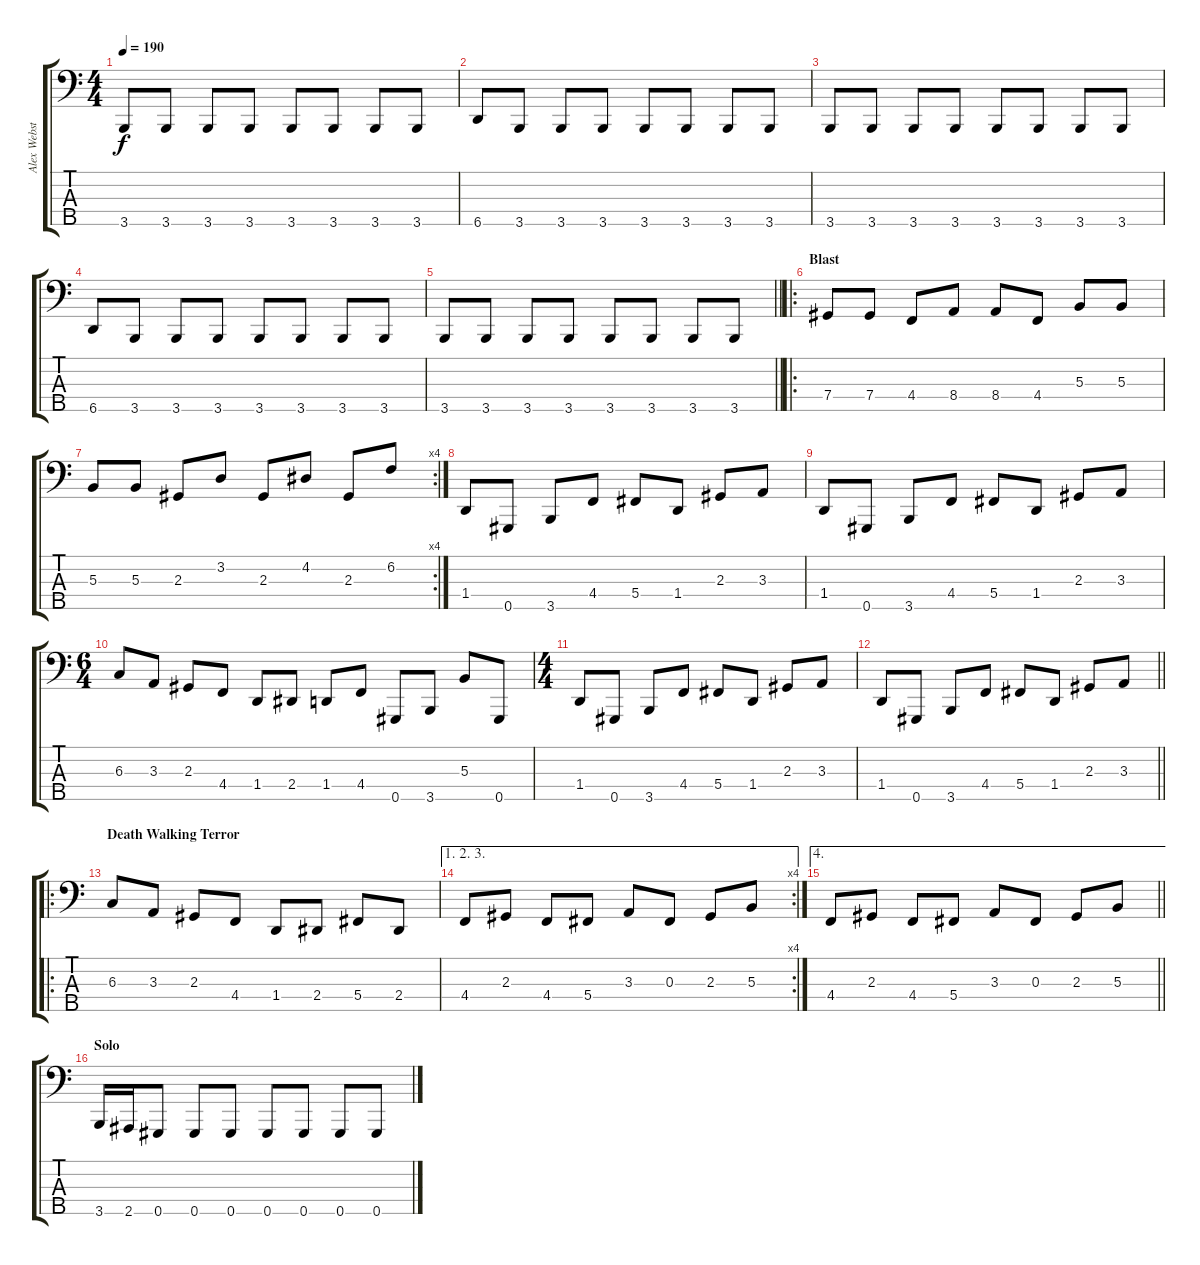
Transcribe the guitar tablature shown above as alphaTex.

\track ("Alex Webster" "Alex Webst") {instrument electricbassfinger}
\staff {score tabs}
\tuning (E2 B1 Gb1 Db1 Ab0) {hide}
\ts (4 4)
\tempo 190
\clef f4
\ks c
3.5.8{dy f} 3.5.8 3.5.8 3.5.8 3.5.8 3.5.8 3.5.8 3.5.8 |
6.5.8 3.5.8 3.5.8 3.5.8 3.5.8 3.5.8 3.5.8 3.5.8 |
3.5.8 3.5.8 3.5.8 3.5.8 3.5.8 3.5.8 3.5.8 3.5.8 |
6.5.8 3.5.8 3.5.8 3.5.8 3.5.8 3.5.8 3.5.8 3.5.8 |
\barLineRight lightlight
3.5.8 3.5.8 3.5.8 3.5.8 3.5.8 3.5.8 3.5.8 3.5.8 |
\ro
\section ("" "Blast")
7.4.8 7.4.8 4.4.8 8.4.8 8.4.8 4.4.8 5.3.8 5.3.8 |
\rc 4
5.3.8 5.3.8 2.3.8 3.2.8 2.3.8 4.2.8 2.3.8 6.2.8 |
1.4.8 0.5.8 3.5.8 4.4.8 5.4.8 1.4.8 2.3.8 3.3.8 |
1.4.8 0.5.8 3.5.8 4.4.8 5.4.8 1.4.8 2.3.8 3.3.8 |
\ts (6 4)
6.3.8 3.3.8 2.3.8 4.4.8 1.4.8 2.4.8 1.4.8 4.4.8 0.5.8 3.5.8 5.3.8 0.5.8 |
\ts (4 4)
1.4.8 0.5.8 3.5.8 4.4.8 5.4.8 1.4.8 2.3.8 3.3.8 |
\barLineRight lightlight
1.4.8 0.5.8 3.5.8 4.4.8 5.4.8 1.4.8 2.3.8 3.3.8 |
\ro
\section ("" "Death Walking Terror")
6.3.8 3.3.8 2.3.8 4.4.8 1.4.8 2.4.8 5.4.8 2.4.8 |
\ae (1 2 3)
\rc 4
4.4.8 2.3.8 4.4.8 5.4.8 3.3.8 0.3.8 2.3.8 5.3.8 |
\ae 4
\barLineRight lightlight
4.4.8 2.3.8 4.4.8 5.4.8 3.3.8 0.3.8 2.3.8 5.3.8 |
\section ("" "Solo")
3.5.16 2.5.16 0.5.8 0.5.8 0.5.8 0.5.8 0.5.8 0.5.8 0.5.8
